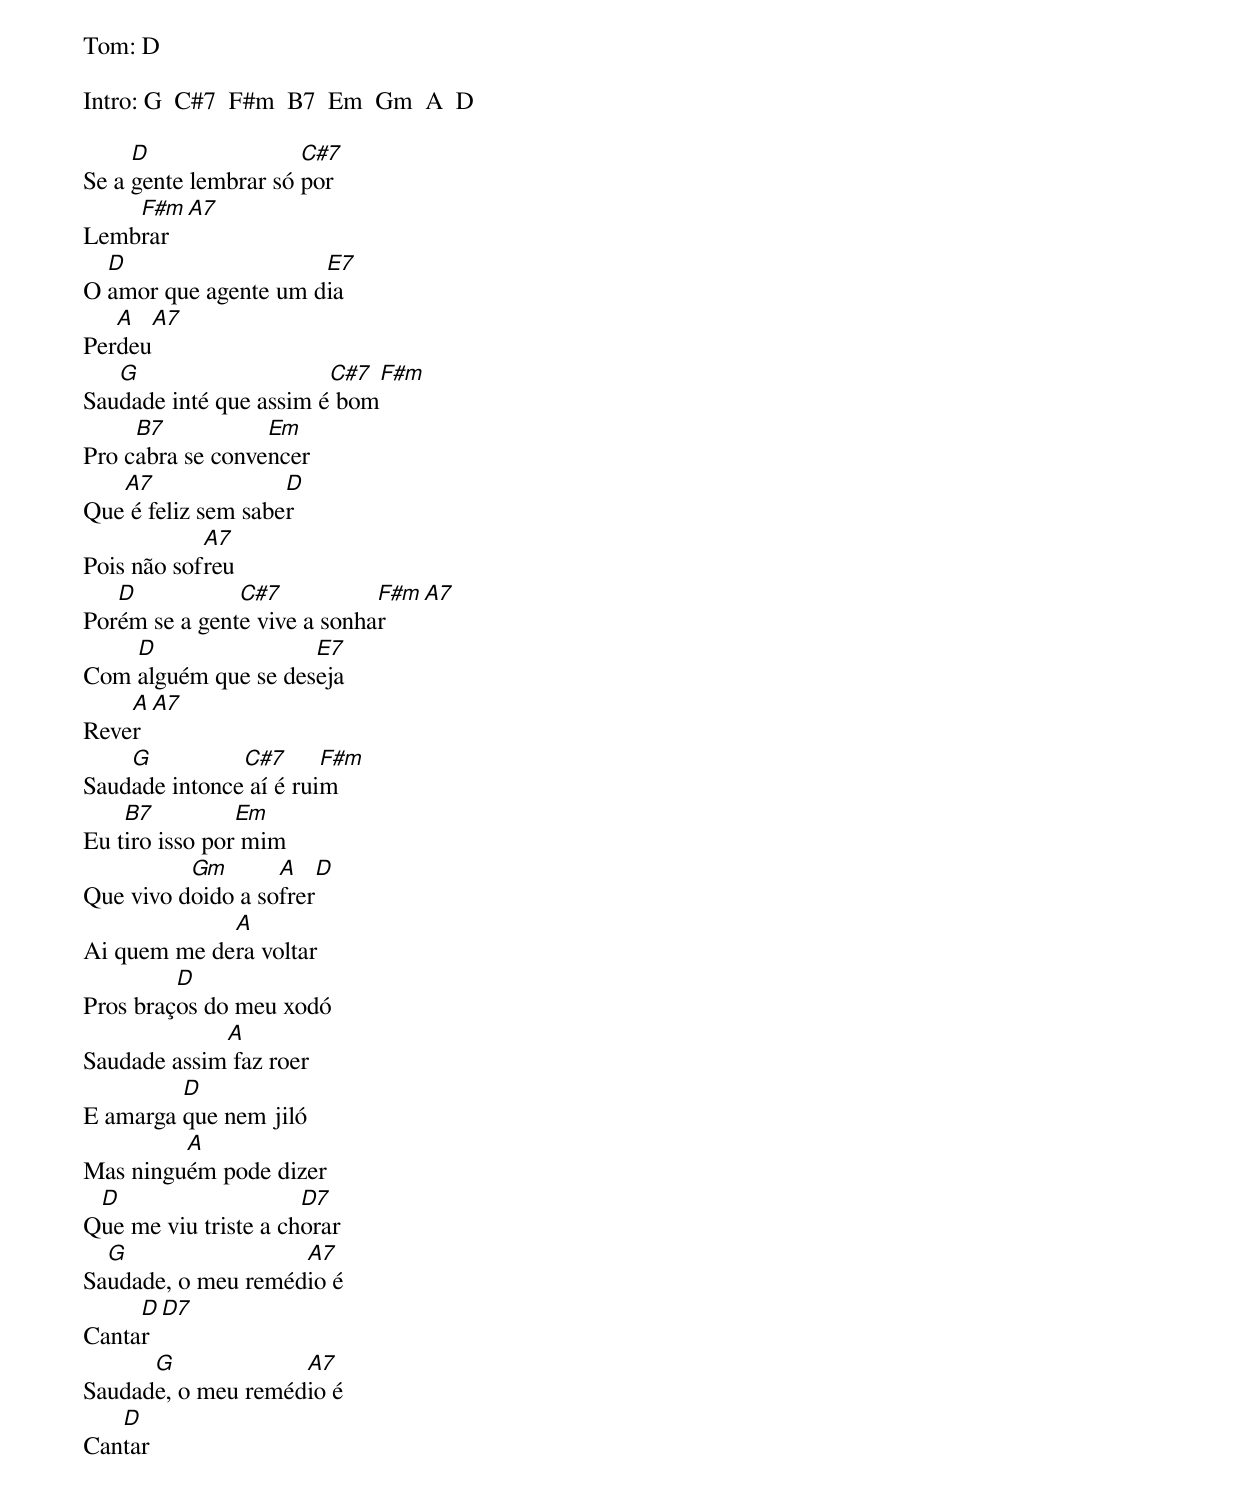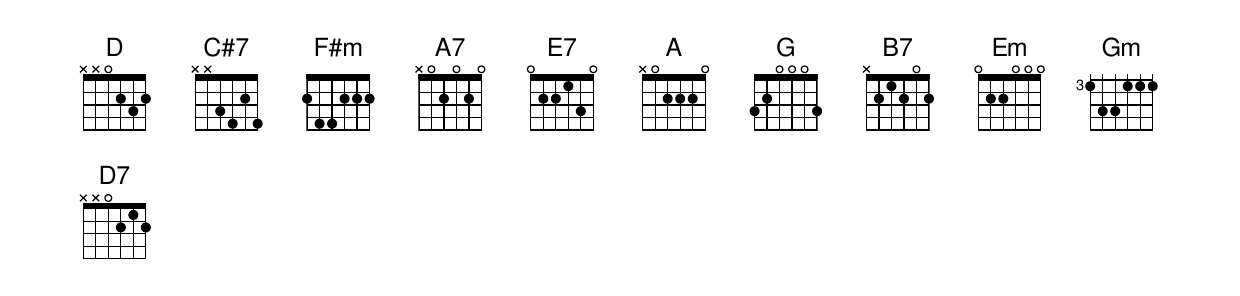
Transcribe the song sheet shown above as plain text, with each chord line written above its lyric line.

Tom: D

Intro: G  C#7  F#m  B7  Em  Gm  A  D

     D                C#7
Se a gente lembrar só por
    F#m     A7
Lembrar
  D                   E7
O amor que agente um dia
   A     A7
Perdeu
   G                    C#7     F#m
Saudade inté que assim é bom
     B7           Em
Pro cabra se convencer
   A7               D
Que é feliz sem saber
            A7
Pois não sofreu
   D           C#7           F#m    A7
Porém se a gente vive a sonhar
    D                E7
Com alguém que se deseja
    A     A7
Rever
    G          C#7      F#m
Saudade intonce aí é ruim
    B7          Em
Eu tiro isso por mim
          Gm       A    D
Que vivo doido a sofrer
             A
Ai quem me dera voltar
         D
Pros braços do meu xodó
             A
Saudade assim faz roer
         D
E amarga que nem jiló
         A
Mas ninguém pode dizer
 D                    D7
Que me viu triste a chorar
  G                 A7
Saudade, o meu remédio é
     D   D7
Cantar
      G             A7
Saudade, o meu remédio é
   D
Cantar
